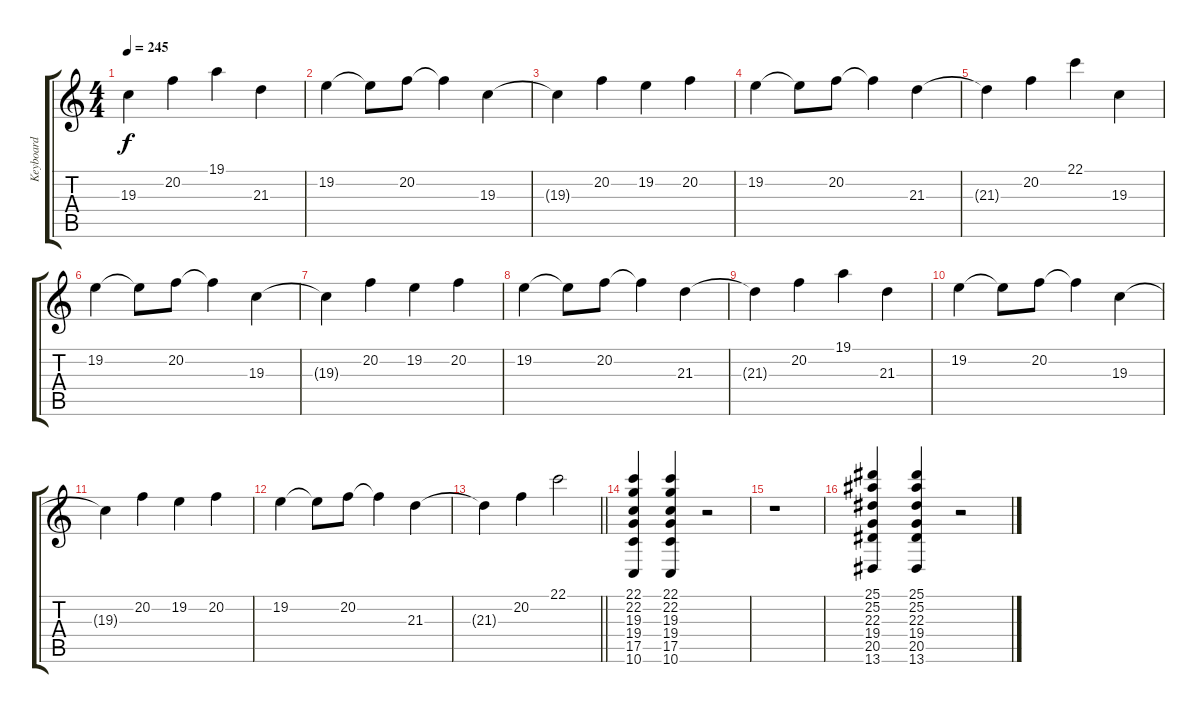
\track ("Keyboard" "Keyboard") {instrument stringensemble1}
\staff {score tabs}
\tuning (D4 A3 F3 C3 G2 D2) {hide}
\ts (4 4)
\tempo 245
\clef g2
\ks c
19.3{t}.4{dy f} 20.2.4 19.1.4 21.3.4 |
19.2.4 19.2{t}.8 20.2.8 20.2{t}.4 19.3.4 |
19.3{t}.4 20.2.4 19.2.4 20.2.4 |
19.2.4 19.2{t}.8 20.2.8 20.2{t}.4 21.3.4 |
21.3{t}.4 20.2.4 22.1.4 19.3.4 |
19.2.4 19.2{t}.8 20.2.8 20.2{t}.4 19.3.4 |
19.3{t}.4 20.2.4 19.2.4 20.2.4 |
19.2.4 19.2{t}.8 20.2.8 20.2{t}.4 21.3.4 |
21.3{t}.4 20.2.4 19.1.4 21.3.4 |
19.2.4 19.2{t}.8 20.2.8 20.2{t}.4 19.3.4 |
19.3{t}.4 20.2.4 19.2.4 20.2.4 |
19.2.4 19.2{t}.8 20.2.8 20.2{t}.4 21.3.4 |
\barLineRight lightlight
21.3{t}.4 20.2.4 22.1.2 |
(22.1 22.2 19.3 19.4 17.5 10.6).4{volume 13} (22.1 22.2 19.3 19.4 17.5 10.6).4 r.2 |
r.1 |
(25.1 25.2 22.3 19.4 20.5 13.6).4 (25.1 25.2 22.3 19.4 20.5 13.6).4 r.2
